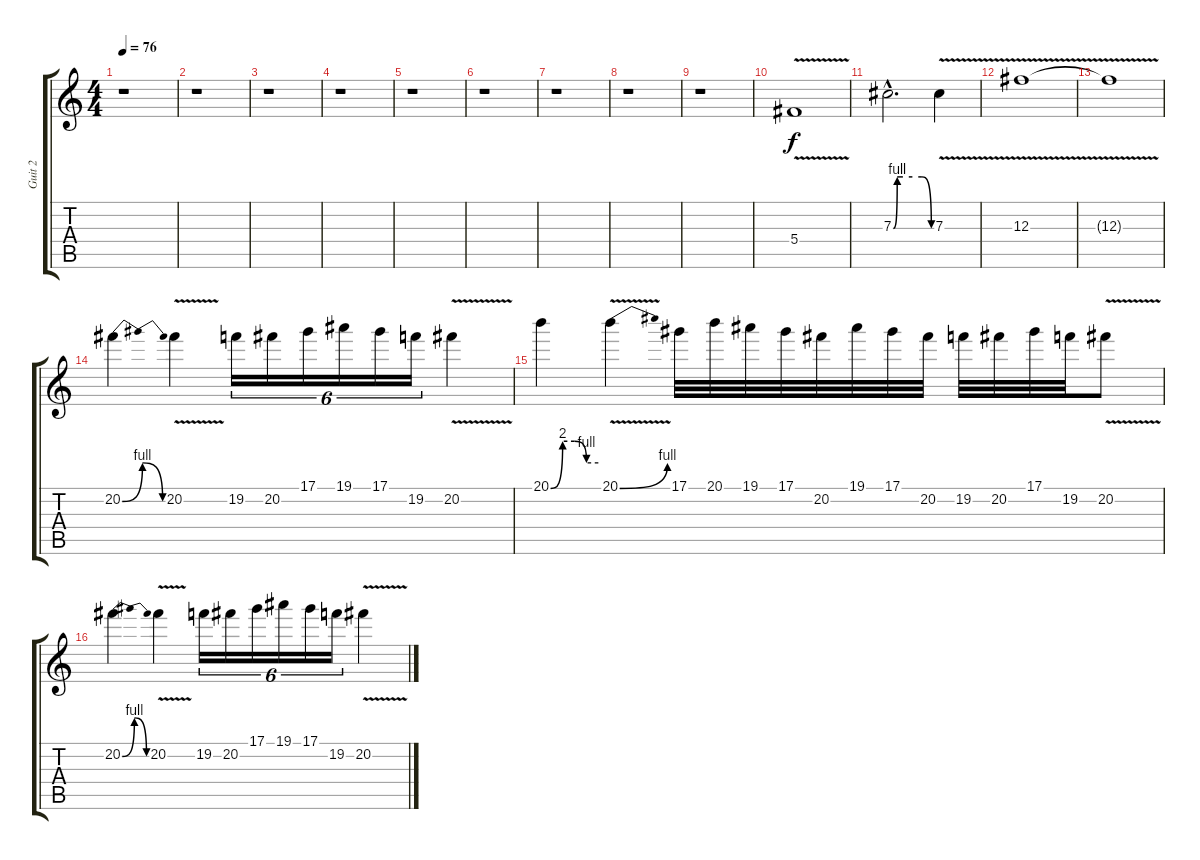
\track ("Guit 2" "Guit 2") {instrument overdrivenguitar}
\staff {score tabs}
\tuning (Eb4 Bb3 Gb3 Db3 Ab2 Eb2) {hide}
\ts (4 4)
\tempo 76
\clef g2
\ks c
r.1{dy f} |
r.1 |
r.1 |
r.1 |
r.1 |
r.1 |
r.1 |
r.1 |
r.1 |
5.4{v}.1 |
7.3{be (custom 0 0 6 4 15 4 30 4 45 4 60 0) hac}.2{d} 7.3{v}.4 |
12.3{v}.1 |
12.3{t}.1 |
20.2{be (bendrelease 0 0 15 4 30 4 60 0)}.4 20.2{v}.4 19.2.16{tu (6 4)} 20.2.16{tu (6 4)} 17.1.16{tu (6 4)} 19.1.16{tu (6 4)} 17.1.16{tu (6 4)} 19.2.16{tu (6 4)} 20.2{v}.4 |
20.1{be (custom 0 0 15 8 30 8 45 4 60 4)}.4 20.1{be (bend 0 0 60 4) v}.4 17.1.32 20.1.32 19.1.32 17.1.32 20.2.32 19.1.32 17.1.32 20.2.32 19.2.32 20.2.32 17.1.32 19.2.32 20.2{v}.8 |
20.2{be (bendrelease 0 0 15 4 30 4 60 0)}.4 20.2{v}.4 19.2.16{tu (6 4)} 20.2.16{tu (6 4)} 17.1.16{tu (6 4)} 19.1.16{tu (6 4)} 17.1.16{tu (6 4)} 19.2.16{tu (6 4)} 20.2{v}.4
